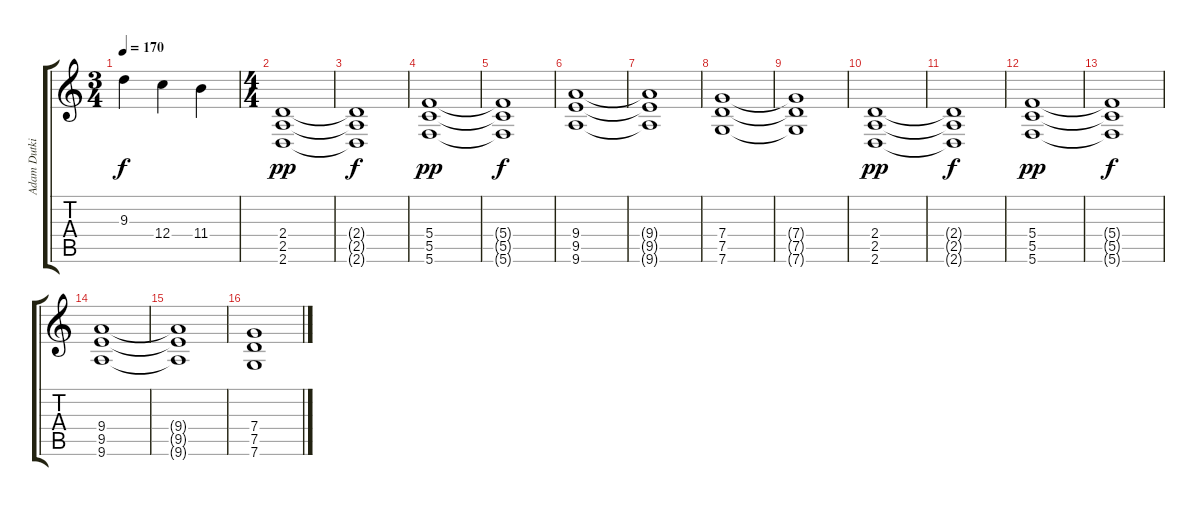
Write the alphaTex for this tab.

\track ("Adam Dutkiewicz" "Adam Dutki") {instrument distortionguitar}
\staff {score tabs}
\tuning (D4 A3 F3 C3 G2 C2) {hide}
\ts (3 4)
\tempo 170
\clef g2
\ks c
9.3.4{dy f} 12.4.4 11.4.4 |
\ts (4 4)
(2.4 2.5 2.6).1{dy pp} |
(2.4{t} 2.5{t} 2.6{t}).1{dy f} |
(5.4 5.5 5.6).1{dy pp} |
(5.4{t} 5.5{t} 5.6{t}).1{dy f} |
(9.4 9.5 9.6).1 |
(9.4{t} 9.5{t} 9.6{t}).1 |
(7.4 7.5 7.6).1 |
(7.4{t} 7.5{t} 7.6{t}).1 |
(2.4 2.5 2.6).1{dy pp} |
(2.4{t} 2.5{t} 2.6{t}).1{dy f} |
(5.4 5.5 5.6).1{dy pp} |
(5.4{t} 5.5{t} 5.6{t}).1{dy f} |
(9.4 9.5 9.6).1 |
(9.4{t} 9.5{t} 9.6{t}).1 |
(7.4 7.5 7.6).1
